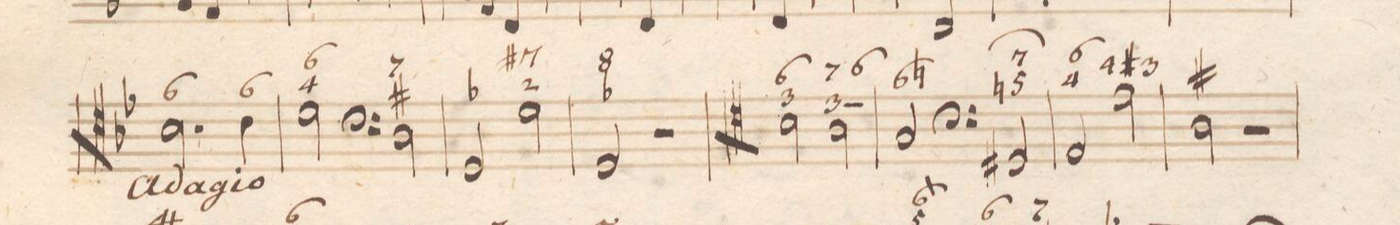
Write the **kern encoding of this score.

**kern	**fba	**dynam
*I"Organo	*	*
*clefF4	*	*
*k[b-e-]	*	*
*met(c)	*	*
*M4/4	*	*
*clefC4	*	*
2.B-\	6	.
4c\	6	.
=64	=64	=64
2d\	6 4	.
*clefF4	*	*
2D\	7 #	.
=65	=65	=65
2GG/	-	.
2G\	7# 2	.
=66	=66	=66
2GG/	8 -	.
2r	.	.
=67	=67	=67
*clefC4	*	*
2B-\	6 3	.
2A\	7 3	.
.	6	.
=68	=68	=68
2G/	6n	.
*clefF4	*	*
2GG#X/	7 5	.
=69	=69	=69
2AA/	6 4	.
2A\	4#	.
.	3	.
=70	=70	=70
2D\	#	.
2r	.	.
=71	=71	=71
*-	*-	*-
